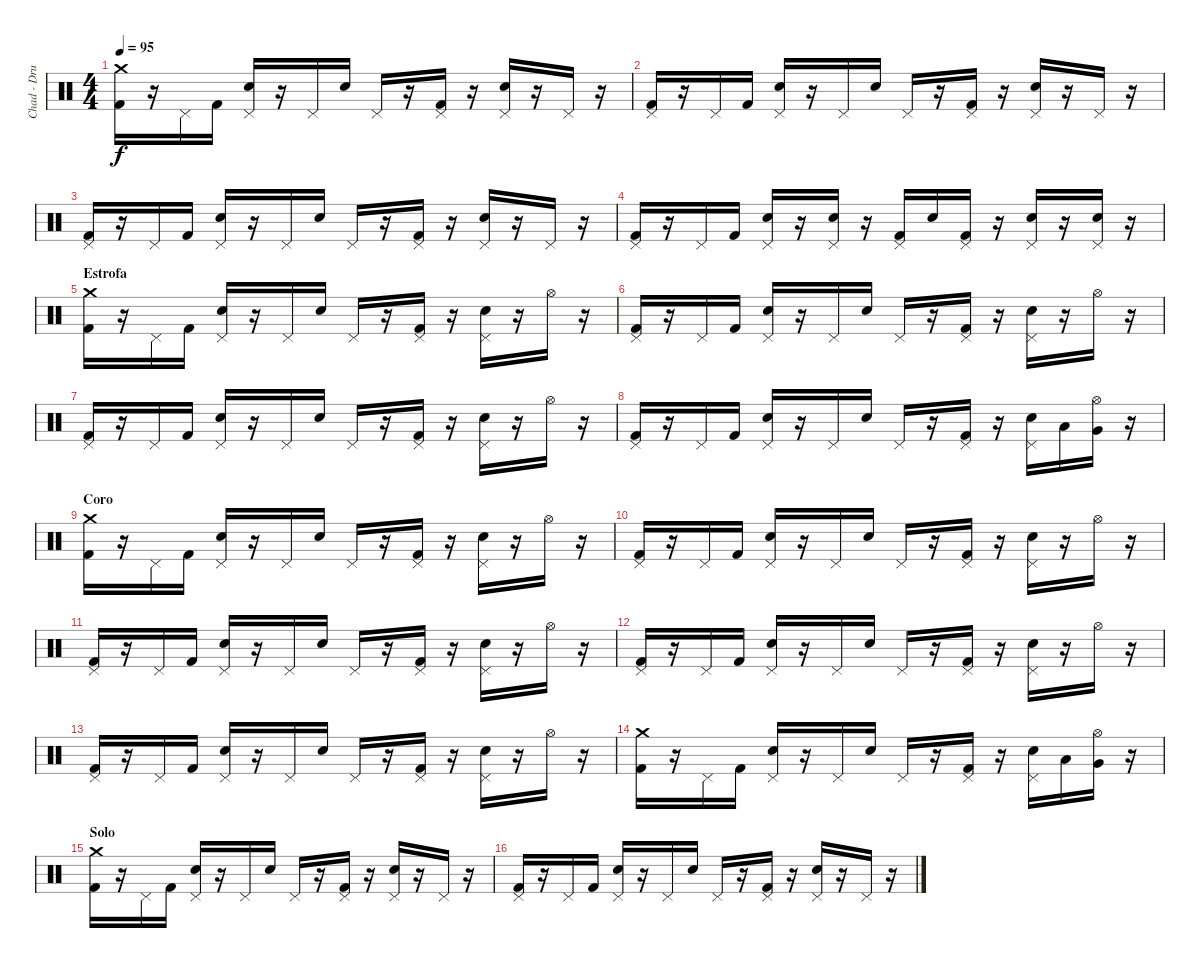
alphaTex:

\track ("Chad - Drums" "Chad - Dru") {instrument percussion}
\staff {score}
\articulation defaults
\ts (4 4)
\tempo 95
\clef neutral
\ks c
("Crash medium (hit)" "Kick (hit) 2").16{dy f} r.16 "Pedal Hi-Hat (hit)".16 "Kick (hit) 2".16 ("Pedal Hi-Hat (hit)" "Electric Snare (hit)").16 r.16 "Pedal Hi-Hat (hit)".16 "Electric Snare (hit)".16 "Pedal Hi-Hat (hit)".16 r.16 ("Pedal Hi-Hat (hit)" "Kick (hit) 2").16 r.16 ("Pedal Hi-Hat (hit)" "Electric Snare (hit)").16 r.16 "Pedal Hi-Hat (hit)".16 r.16 |
("Pedal Hi-Hat (hit)" "Kick (hit) 2").16 r.16 "Pedal Hi-Hat (hit)".16 "Kick (hit) 2".16 ("Pedal Hi-Hat (hit)" "Electric Snare (hit)").16 r.16 "Pedal Hi-Hat (hit)".16 "Electric Snare (hit)".16 "Pedal Hi-Hat (hit)".16 r.16 ("Pedal Hi-Hat (hit)" "Kick (hit) 2").16 r.16 ("Pedal Hi-Hat (hit)" "Electric Snare (hit)").16 r.16 "Pedal Hi-Hat (hit)".16 r.16 |
("Pedal Hi-Hat (hit)" "Kick (hit) 2").16 r.16 "Pedal Hi-Hat (hit)".16 "Kick (hit) 2".16 ("Pedal Hi-Hat (hit)" "Electric Snare (hit)").16 r.16 "Pedal Hi-Hat (hit)".16 "Electric Snare (hit)".16 "Pedal Hi-Hat (hit)".16 r.16 ("Pedal Hi-Hat (hit)" "Kick (hit) 2").16 r.16 ("Pedal Hi-Hat (hit)" "Electric Snare (hit)").16 r.16 "Pedal Hi-Hat (hit)".16 r.16 |
("Pedal Hi-Hat (hit)" "Kick (hit) 2").16 r.16 "Pedal Hi-Hat (hit)".16 "Kick (hit) 2".16 ("Pedal Hi-Hat (hit)" "Electric Snare (hit)").16 r.16 ("Pedal Hi-Hat (hit)" "Electric Snare (hit)").16 r.16 ("Pedal Hi-Hat (hit)" "Kick (hit) 2").16 "Electric Snare (hit)".16 ("Pedal Hi-Hat (hit)" "Kick (hit) 2").16 r.16 ("Pedal Hi-Hat (hit)" "Electric Snare (hit)").16 r.16 ("Pedal Hi-Hat (hit)" "Electric Snare (hit)").16 r.16 |
\section ("" "Estrofa")
("Crash medium (hit)" "Kick (hit) 2").16 r.16 "Pedal Hi-Hat (hit)".16 "Kick (hit) 2".16 ("Pedal Hi-Hat (hit)" "Electric Snare (hit)").16 r.16 "Pedal Hi-Hat (hit)".16 "Electric Snare (hit)".16 "Pedal Hi-Hat (hit)".16 r.16 ("Pedal Hi-Hat (hit)" "Kick (hit) 2").16 r.16 ("Pedal Hi-Hat (hit)" "Electric Snare (hit)").16 r.16 "Hi-Hat (open)".16 r.16 |
("Pedal Hi-Hat (hit)" "Kick (hit) 2").16 r.16 "Pedal Hi-Hat (hit)".16 "Kick (hit) 2".16 ("Pedal Hi-Hat (hit)" "Electric Snare (hit)").16 r.16 "Pedal Hi-Hat (hit)".16 "Electric Snare (hit)".16 "Pedal Hi-Hat (hit)".16 r.16 ("Pedal Hi-Hat (hit)" "Kick (hit) 2").16 r.16 ("Pedal Hi-Hat (hit)" "Electric Snare (hit)").16 r.16 "Hi-Hat (open)".16 r.16 |
("Pedal Hi-Hat (hit)" "Kick (hit) 2").16 r.16 "Pedal Hi-Hat (hit)".16 "Kick (hit) 2".16 ("Pedal Hi-Hat (hit)" "Electric Snare (hit)").16 r.16 "Pedal Hi-Hat (hit)".16 "Electric Snare (hit)".16 "Pedal Hi-Hat (hit)".16 r.16 ("Pedal Hi-Hat (hit)" "Kick (hit) 2").16 r.16 ("Pedal Hi-Hat (hit)" "Electric Snare (hit)").16 r.16 "Hi-Hat (open)".16 r.16 |
("Pedal Hi-Hat (hit)" "Kick (hit) 2").16 r.16 "Pedal Hi-Hat (hit)".16 "Kick (hit) 2".16 ("Pedal Hi-Hat (hit)" "Electric Snare (hit)").16 r.16 "Pedal Hi-Hat (hit)".16 "Electric Snare (hit)".16 "Pedal Hi-Hat (hit)".16 r.16 ("Pedal Hi-Hat (hit)" "Kick (hit) 2").16 r.16 ("Pedal Hi-Hat (hit)" "Electric Snare (hit)").16 "Low Tom (hit)".16 ("Hi-Hat (open)" "Very Low Tom (hit)").16 r.16 |
\section ("" "Coro")
("Crash medium (hit)" "Kick (hit) 2").16 r.16 "Pedal Hi-Hat (hit)".16 "Kick (hit) 2".16 ("Pedal Hi-Hat (hit)" "Electric Snare (hit)").16 r.16 "Pedal Hi-Hat (hit)".16 "Electric Snare (hit)".16 "Pedal Hi-Hat (hit)".16 r.16 ("Pedal Hi-Hat (hit)" "Kick (hit) 2").16 r.16 ("Pedal Hi-Hat (hit)" "Electric Snare (hit)").16 r.16 "Hi-Hat (open)".16 r.16 |
("Pedal Hi-Hat (hit)" "Kick (hit) 2").16 r.16 "Pedal Hi-Hat (hit)".16 "Kick (hit) 2".16 ("Pedal Hi-Hat (hit)" "Electric Snare (hit)").16 r.16 "Pedal Hi-Hat (hit)".16 "Electric Snare (hit)".16 "Pedal Hi-Hat (hit)".16 r.16 ("Pedal Hi-Hat (hit)" "Kick (hit) 2").16 r.16 ("Pedal Hi-Hat (hit)" "Electric Snare (hit)").16 r.16 "Hi-Hat (open)".16 r.16 |
("Pedal Hi-Hat (hit)" "Kick (hit) 2").16 r.16 "Pedal Hi-Hat (hit)".16 "Kick (hit) 2".16 ("Pedal Hi-Hat (hit)" "Electric Snare (hit)").16 r.16 "Pedal Hi-Hat (hit)".16 "Electric Snare (hit)".16 "Pedal Hi-Hat (hit)".16 r.16 ("Pedal Hi-Hat (hit)" "Kick (hit) 2").16 r.16 ("Pedal Hi-Hat (hit)" "Electric Snare (hit)").16 r.16 "Hi-Hat (open)".16 r.16 |
("Pedal Hi-Hat (hit)" "Kick (hit) 2").16 r.16 "Pedal Hi-Hat (hit)".16 "Kick (hit) 2".16 ("Pedal Hi-Hat (hit)" "Electric Snare (hit)").16 r.16 "Pedal Hi-Hat (hit)".16 "Electric Snare (hit)".16 "Pedal Hi-Hat (hit)".16 r.16 ("Pedal Hi-Hat (hit)" "Kick (hit) 2").16 r.16 ("Pedal Hi-Hat (hit)" "Electric Snare (hit)").16 r.16 "Hi-Hat (open)".16 r.16 |
("Pedal Hi-Hat (hit)" "Kick (hit) 2").16 r.16 "Pedal Hi-Hat (hit)".16 "Kick (hit) 2".16 ("Pedal Hi-Hat (hit)" "Electric Snare (hit)").16 r.16 "Pedal Hi-Hat (hit)".16 "Electric Snare (hit)".16 "Pedal Hi-Hat (hit)".16 r.16 ("Pedal Hi-Hat (hit)" "Kick (hit) 2").16 r.16 ("Pedal Hi-Hat (hit)" "Electric Snare (hit)").16 r.16 "Hi-Hat (open)".16 r.16 |
("Crash medium (hit)" "Kick (hit) 2").16 r.16 "Pedal Hi-Hat (hit)".16 "Kick (hit) 2".16 ("Pedal Hi-Hat (hit)" "Electric Snare (hit)").16 r.16 "Pedal Hi-Hat (hit)".16 "Electric Snare (hit)".16 "Pedal Hi-Hat (hit)".16 r.16 ("Pedal Hi-Hat (hit)" "Kick (hit) 2").16 r.16 ("Pedal Hi-Hat (hit)" "Electric Snare (hit)").16 "Low Tom (hit)".16 ("Hi-Hat (open)" "Very Low Tom (hit)").16 r.16 |
\section ("" "Solo")
("Crash medium (hit)" "Kick (hit) 2").16 r.16 "Pedal Hi-Hat (hit)".16 "Kick (hit) 2".16 ("Pedal Hi-Hat (hit)" "Electric Snare (hit)").16 r.16 "Pedal Hi-Hat (hit)".16 "Electric Snare (hit)".16 "Pedal Hi-Hat (hit)".16 r.16 ("Pedal Hi-Hat (hit)" "Kick (hit) 2").16 r.16 ("Pedal Hi-Hat (hit)" "Electric Snare (hit)").16 r.16 "Pedal Hi-Hat (hit)".16 r.16 |
("Pedal Hi-Hat (hit)" "Kick (hit) 2").16 r.16 "Pedal Hi-Hat (hit)".16 "Kick (hit) 2".16 ("Pedal Hi-Hat (hit)" "Electric Snare (hit)").16 r.16 "Pedal Hi-Hat (hit)".16 "Electric Snare (hit)".16 "Pedal Hi-Hat (hit)".16 r.16 ("Pedal Hi-Hat (hit)" "Kick (hit) 2").16 r.16 ("Pedal Hi-Hat (hit)" "Electric Snare (hit)").16 r.16 "Pedal Hi-Hat (hit)".16 r.16
